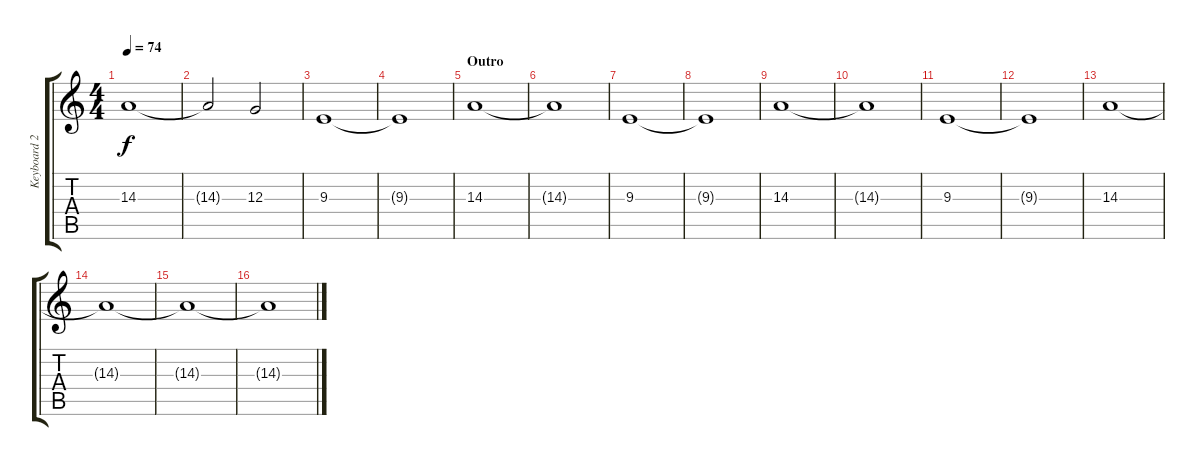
\track ("Keyboard 2" "Keyboard 2") {instrument stringensemble2}
\staff {score tabs}
\tuning (E4 B3 G3 D3 A2 E2) {hide}
\ts (4 4)
\tempo 74
\clef g2
\ks c
14.3.1{dy f} |
14.3{t}.2 12.3.2 |
9.3.1 |
9.3{t}.1 |
\section ("" "Outro")
14.3.1 |
14.3{t}.1 |
9.3.1 |
9.3{t}.1 |
14.3.1 |
14.3{t}.1 |
9.3.1 |
9.3{t}.1 |
14.3.1 |
14.3{t}.1 |
14.3{t}.1 |
14.3{t}.1
